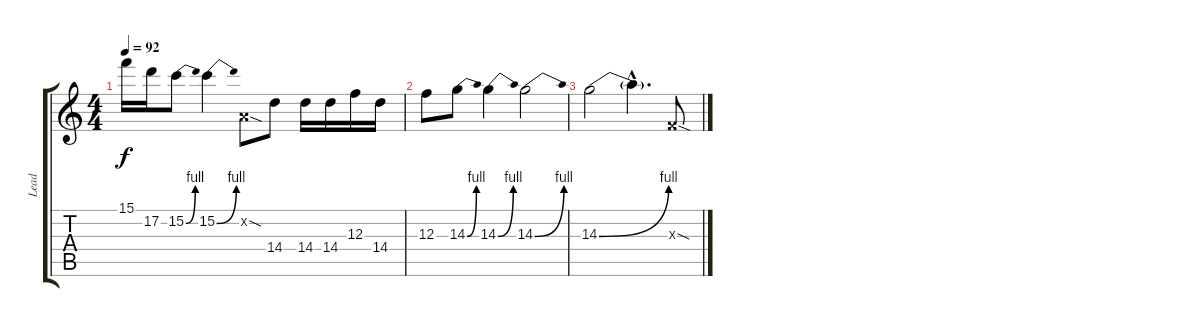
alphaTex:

\track ("Lead" "Lead") {instrument distortionguitar}
\staff {score tabs}
\tuning (D4 A3 F3 C3 G2 D2) {hide}
\ts (4 4)
\tempo 92
\clef g2
\ks c
15.1.16{dy f} 17.2.16 15.2{be (bend 0 0 60 4)}.8 15.2{be (bend 0 0 60 4)}.4 0.2{sod x}.8 14.4.8 14.4.16 14.4.16 12.3.16 14.4.16 |
12.3.8 14.3{be (bend 0 0 60 4)}.8 14.3{be (bend 0 0 60 4)}.4 14.3{be (bend 0 0 60 4)}.2 |
14.3{be (bend 0 0 60 4)}.2 14.3{hac t}.4{d} 0.3{sod x}.8
